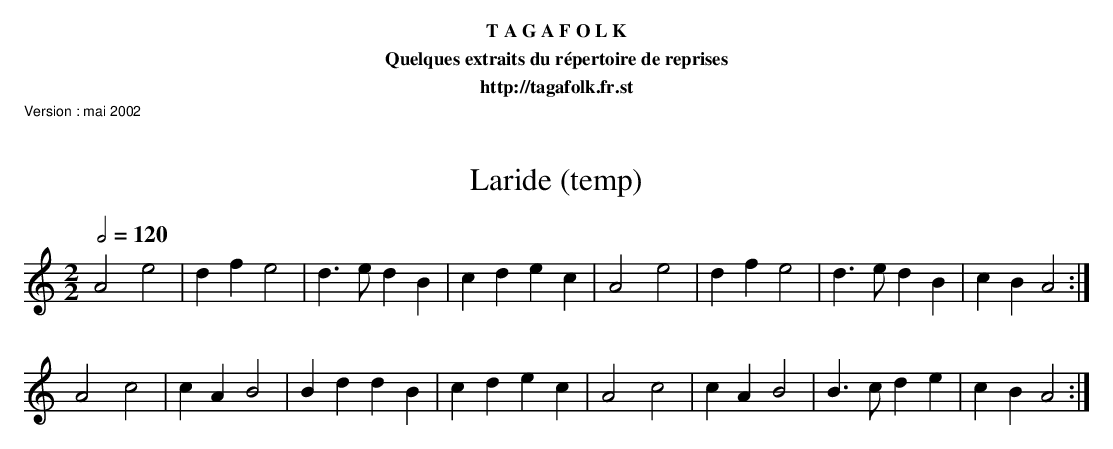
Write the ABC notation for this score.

X:1
T:Laride (temp)
M:2/2
L:1/8
Q:1/2=120
K:C
A4 e4 | d2 f2 e4 | d3 e d2 B2 | c2 d2 e2c2 |\
A4 e4 | d2 f2 e4 | d3 e d2 B2 | c2 B2 A4 :|
A4 c4 | c2 A2 B4 | B2 d2 d2 B2 | c2 d2 e2c2 |\
A4 c4 | c2 A2 B4 | B3 c d2 e2 | c2 B2 A4 :|
